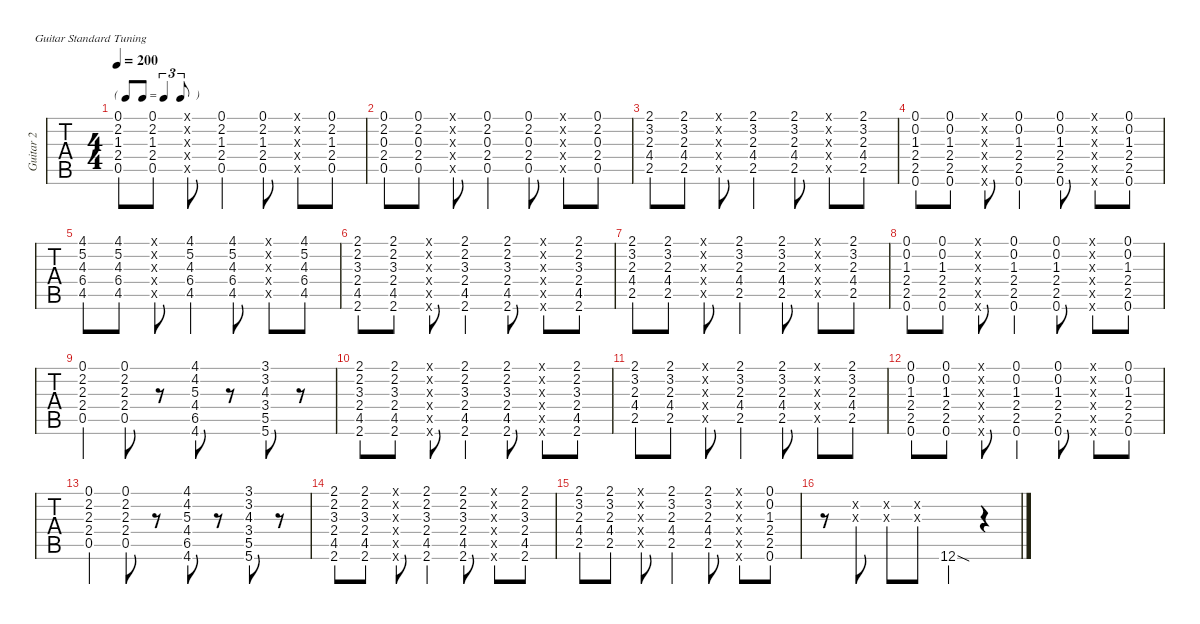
\defaultSystemsLayout 4
\hideDynamics
\bracketExtendMode nobrackets
\otherSystemsTrackNameOrientation horizontal
\track ("Guitar 2" "Guitar 2") {instrument acousticguitarsteel}
\staff {tabs}
\tuning (E4 B3 G3 D3 A2 E2)
\displaytranspose 0
\ts (4 4)
\tf triplet8th
\tempo 200
\clef g2
\ks c
(0.5 2.4 1.3{acc #} 2.2{acc #} 0.1).8{dy mf} (0.5 2.4 1.3{acc #} 2.2{acc #} 0.1).8 (4.5{x acc #} 6.4{x acc #} 6.3{x acc #} 6.2{x} 4.1{x acc #}).8 (0.5 2.4 1.3{acc #} 2.2{acc #} 0.1).4 (0.5 2.4 1.3{acc #} 2.2{acc #} 0.1).8 (4.5{x acc #} 6.4{x acc #} 6.3{x acc #} 6.2{x} 4.1{x acc #}).8 (0.5 2.4 1.3{acc #} 2.2{acc #} 0.1).8 |
(0.5 2.4 0.3 2.2{acc #} 0.1).8 (0.5 2.4 0.3 2.2{acc #} 0.1).8 (4.5{x acc #} 6.4{x acc #} 6.3{x acc #} 6.2{x} 4.1{x acc #}).8 (0.5 2.4 0.3 2.2{acc #} 0.1).4 (0.5 2.4 0.3 2.2{acc #} 0.1).8 (4.5{x acc #} 6.4{x acc #} 6.3{x acc #} 6.2{x} 4.1{x acc #}).8 (0.5 2.4 0.3 2.2{acc #} 0.1).8 |
(2.5 4.4{acc #} 2.3 3.2 2.1{acc #}).8 (2.5 4.4{acc #} 2.3 3.2 2.1{acc #}).8 (4.5{x acc #} 6.4{x acc #} 6.3{x acc #} 6.2{x} 4.1{x acc #}).8 (2.5 4.4{acc #} 2.3 3.2 2.1{acc #}).4 (2.5 4.4{acc #} 2.3 3.2 2.1{acc #}).8 (4.5{x acc #} 6.4{x acc #} 6.3{x acc #} 6.2{x} 4.1{x acc #}).8 (2.5 4.4{acc #} 2.3 3.2 2.1{acc #}).8 |
(0.6 2.5 2.4 1.3{acc #} 0.2 0.1).8 (0.6 2.5 2.4 1.3{acc #} 0.2 0.1).8 (4.5{x acc #} 6.4{x acc #} 6.3{x acc #} 6.2{x} 4.1{x acc #} 0.6{x}).8 (0.6 2.5 2.4 1.3{acc #} 0.2 0.1).4 (0.6 2.5 2.4 1.3{acc #} 0.2 0.1).8 (4.5{x acc #} 6.4{x acc #} 6.3{x acc #} 6.2{x} 4.1{x acc #} 0.6{x}).8 (0.6 2.5 2.4 1.3{acc #} 0.2 0.1).8 |
(4.5{acc #} 6.4{acc #} 4.3 5.2 4.1{acc #}).8 (4.5{acc #} 6.4{acc #} 4.3 5.2 4.1{acc #}).8 (4.5{x acc #} 6.4{x acc #} 6.3{x acc #} 6.2{x} 4.1{x acc #}).8 (4.5{acc #} 6.4{acc #} 4.3 5.2 4.1{acc #}).4 (4.5{acc #} 6.4{acc #} 4.3 5.2 4.1{acc #}).8 (4.5{x acc #} 6.4{x acc #} 6.3{x acc #} 6.2{x} 4.1{x acc #}).8 (4.5{acc #} 6.4{acc #} 4.3 5.2 4.1{acc #}).8 |
(2.6{acc #} 4.5{acc #} 2.4 3.3{acc #} 2.2{acc #} 2.1{acc #}).8 (2.6{acc #} 4.5{acc #} 2.4 3.3{acc #} 2.2{acc #} 2.1{acc #}).8 (4.5{x acc #} 6.4{x acc #} 6.3{x acc #} 6.2{x} 4.1{x acc #} 0.6{x}).8 (2.6{acc #} 4.5{acc #} 2.4 3.3{acc #} 2.2{acc #} 2.1{acc #}).4 (2.6{acc #} 4.5{acc #} 2.4 3.3{acc #} 2.2{acc #} 2.1{acc #}).8 (4.5{x acc #} 6.4{x acc #} 6.3{x acc #} 6.2{x} 4.1{x acc #} 0.6{x}).8 (2.6{acc #} 4.5{acc #} 2.4 3.3{acc #} 2.2{acc #} 2.1{acc #}).8 |
(2.5 4.4{acc #} 2.3 3.2 2.1{acc #}).8 (2.5 4.4{acc #} 2.3 3.2 2.1{acc #}).8 (4.5{x acc #} 6.4{x acc #} 6.3{x acc #} 6.2{x} 4.1{x acc #}).8 (2.5 4.4{acc #} 2.3 3.2 2.1{acc #}).4 (2.5 4.4{acc #} 2.3 3.2 2.1{acc #}).8 (4.5{x acc #} 6.4{x acc #} 6.3{x acc #} 6.2{x} 4.1{x acc #}).8 (2.5 4.4{acc #} 2.3 3.2 2.1{acc #}).8 |
(0.6 2.5 2.4 1.3{acc #} 0.2 0.1).8 (0.6 2.5 2.4 1.3{acc #} 0.2 0.1).8 (4.5{x acc #} 6.4{x acc #} 6.3{x acc #} 6.2{x} 4.1{x acc #} 0.6{x}).8 (0.6 2.5 2.4 1.3{acc #} 0.2 0.1).4 (0.6 2.5 2.4 1.3{acc #} 0.2 0.1).8 (4.5{x acc #} 6.4{x acc #} 6.3{x acc #} 6.2{x} 4.1{x acc #} 0.6{x}).8 (0.6 2.5 2.4 1.3{acc #} 0.2 0.1).8 |
(0.5 2.4 2.3 2.2{acc #} 0.1).4 (0.5 2.4 2.3 2.2{acc #} 0.1).8 r.8 (4.6{acc #} 6.5{acc b} 4.4{acc #} 5.3 4.2{acc b} 4.1{acc #}).8 r.8 (5.6 5.5 3.4 4.3 3.2 3.1).8 r.8 |
(2.6{acc #} 4.5{acc #} 2.4 3.3{acc #} 2.2{acc #} 2.1{acc #}).8 (2.6{acc #} 4.5{acc #} 2.4 3.3{acc #} 2.2{acc #} 2.1{acc #}).8 (4.5{x acc #} 6.4{x acc #} 6.3{x acc #} 6.2{x} 4.1{x acc #} 0.6{x}).8 (2.6{acc #} 4.5{acc #} 2.4 3.3{acc #} 2.2{acc #} 2.1{acc #}).4 (2.6{acc #} 4.5{acc #} 2.4 3.3{acc #} 2.2{acc #} 2.1{acc #}).8 (4.5{x acc #} 6.4{x acc #} 6.3{x acc #} 6.2{x} 4.1{x acc #} 0.6{x}).8 (2.6{acc #} 4.5{acc #} 2.4 3.3{acc #} 2.2{acc #} 2.1{acc #}).8 |
(2.5 4.4{acc #} 2.3 3.2 2.1{acc #}).8 (2.5 4.4{acc #} 2.3 3.2 2.1{acc #}).8 (4.5{x acc #} 6.4{x acc #} 6.3{x acc #} 6.2{x} 4.1{x acc #}).8 (2.5 4.4{acc #} 2.3 3.2 2.1{acc #}).4 (2.5 4.4{acc #} 2.3 3.2 2.1{acc #}).8 (4.5{x acc #} 6.4{x acc #} 6.3{x acc #} 6.2{x} 4.1{x acc #}).8 (2.5 4.4{acc #} 2.3 3.2 2.1{acc #}).8 |
(0.6 2.5 2.4 1.3{acc #} 0.2 0.1).8 (0.6 2.5 2.4 1.3{acc #} 0.2 0.1).8 (4.5{x acc #} 6.4{x acc #} 6.3{x acc #} 6.2{x} 4.1{x acc #} 0.6{x}).8 (0.6 2.5 2.4 1.3{acc #} 0.2 0.1).4 (0.6 2.5 2.4 1.3{acc #} 0.2 0.1).8 (4.5{x acc #} 6.4{x acc #} 6.3{x acc #} 6.2{x} 4.1{x acc #} 0.6{x}).8 (0.6 2.5 2.4 1.3{acc #} 0.2 0.1).8 |
(0.5 2.4 2.3 2.2{acc #} 0.1).4 (0.5 2.4 2.3 2.2{acc #} 0.1).8 r.8 (4.6{acc #} 6.5{acc b} 4.4{acc #} 5.3 4.2{acc b} 4.1{acc #}).8 r.8 (5.6 5.5 3.4 4.3 3.2 3.1).8 r.8 |
(2.6{acc #} 4.5{acc #} 2.4 3.3{acc #} 2.2{acc #} 2.1{acc #}).8 (2.6{acc #} 4.5{acc #} 2.4 3.3{acc #} 2.2{acc #} 2.1{acc #}).8 (4.5{x acc #} 6.4{x acc #} 6.3{x acc #} 6.2{x} 4.1{x acc #} 0.6{x}).8 (2.6{acc #} 4.5{acc #} 2.4 3.3{acc #} 2.2{acc #} 2.1{acc #}).4 (2.6{acc #} 4.5{acc #} 2.4 3.3{acc #} 2.2{acc #} 2.1{acc #}).8 (4.5{x acc #} 6.4{x acc #} 6.3{x acc #} 6.2{x} 4.1{x acc #} 0.6{x}).8 (2.6{acc #} 4.5{acc #} 2.4 3.3{acc #} 2.2{acc #} 2.1{acc #}).8 |
(2.5 4.4{acc #} 2.3 3.2 2.1{acc #}).8 (2.5 4.4{acc #} 2.3 3.2 2.1{acc #}).8 (4.5{x acc #} 6.4{x acc #} 6.3{x acc #} 6.2{x} 4.1{x acc #}).8 (2.5 4.4{acc #} 2.3 3.2 2.1{acc #}).4 (2.5 4.4{acc #} 2.3 3.2 2.1{acc #}).8 (4.5{x acc #} 6.4{x acc #} 6.3{x acc #} 6.2{x} 4.1{x acc #} 0.6{x}).8 (0.6 2.5 2.4 1.3{acc #} 0.2 0.1).8 |
r.8 (0.3{x} 0.2{x}).8{beam Up} (0.3{x} 0.2{x}).8{beam Up} (0.3{x} 0.2{x}).8{beam Up} 12.6{sod}.4{beam Up} r.4
